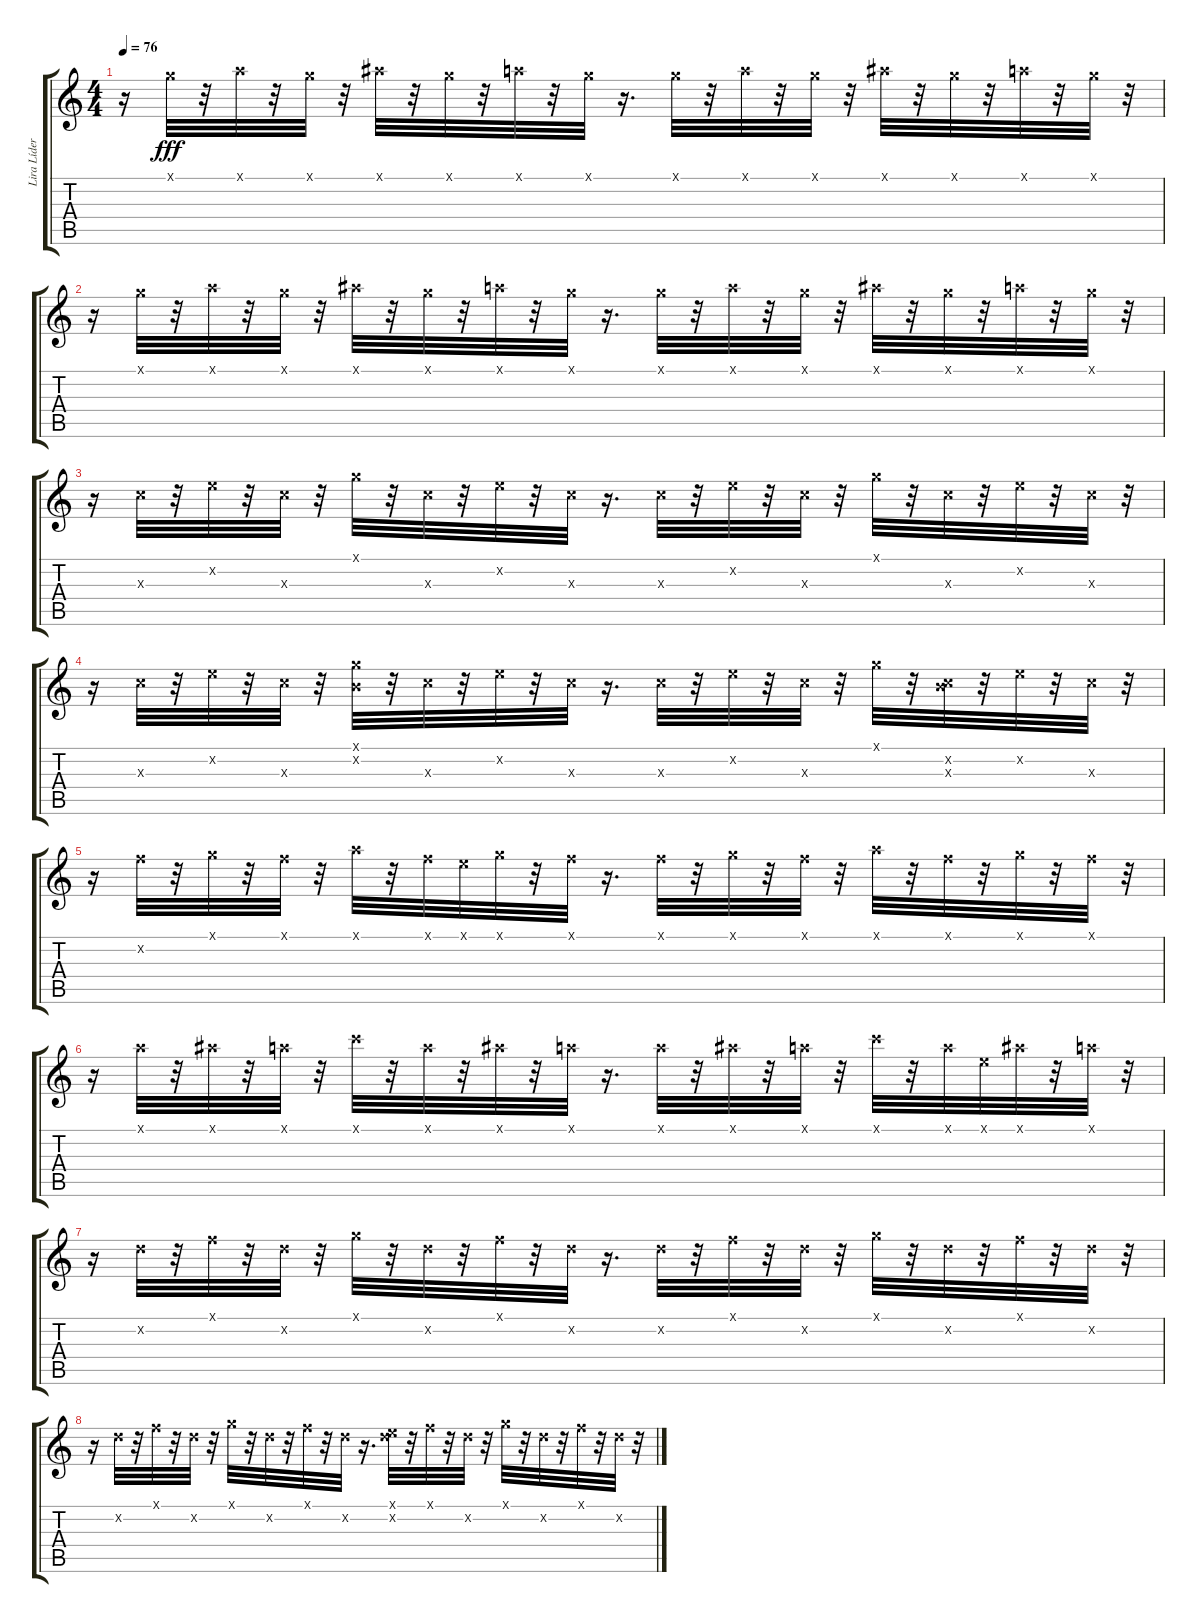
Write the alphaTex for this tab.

\track ("Lira Líder" "Lira Líder") {instrument overdrivenguitar}
\staff {score tabs}
\tuning (E4 B3 G3 D3 A2 E2) {hide}
\ts (4 4)
\tempo 76
\clef g2
\ks c
r.16{dy fff} 3.1{x}.32 r.32 5.1{x}.32 r.32 3.1{x}.32 r.32 6.1{x}.32 r.32 3.1{x}.32 r.32 5.1{x}.32 r.32 3.1{x}.32 r.16{d} 3.1{x}.32 r.32 5.1{x}.32 r.32 3.1{x}.32 r.32 6.1{x}.32 r.32 3.1{x}.32 r.32 5.1{x}.32 r.32 3.1{x}.32 r.32 |
r.16 3.1{x}.32 r.32 5.1{x}.32 r.32 3.1{x}.32 r.32 6.1{x}.32 r.32 3.1{x}.32 r.32 5.1{x}.32 r.32 3.1{x}.32 r.16{d} 3.1{x}.32 r.32 5.1{x}.32 r.32 3.1{x}.32 r.32 6.1{x}.32 r.32 3.1{x}.32 r.32 5.1{x}.32 r.32 3.1{x}.32 r.32 |
r.16 5.3{x}.32 r.32 5.2{x}.32 r.32 5.3{x}.32 r.32 3.1{x}.32 r.32 5.3{x}.32 r.32 5.2{x}.32 r.32 5.3{x}.32 r.16{d} 5.3{x}.32 r.32 5.2{x}.32 r.32 5.3{x}.32 r.32 3.1{x}.32 r.32 5.3{x}.32 r.32 5.2{x}.32 r.32 5.3{x}.32 r.32 |
r.16 5.3{x}.32 r.32 5.2{x}.32 r.32 5.3{x}.32 r.32 (3.1{x} 0.2{x}).32 r.32 5.3{x}.32 r.32 5.2{x}.32 r.32 5.3{x}.32 r.16{d} 5.3{x}.32 r.32 5.2{x}.32 r.32 5.3{x}.32 r.32 3.1{x}.32 r.32 (0.2{x} 5.3{x}).32 r.32 5.2{x}.32 r.32 5.3{x}.32 r.32 |
r.16 6.2{x}.32 r.32 3.1{x}.32 r.32 1.1{x}.32 r.32 5.1{x}.32 r.32 1.1{x}.32 0.1{x}.32 3.1{x}.32 r.32 1.1{x}.32 r.16{d} 1.1{x}.32 r.32 3.1{x}.32 r.32 1.1{x}.32 r.32 5.1{x}.32 r.32 1.1{x}.32 r.32 3.1{x}.32 r.32 1.1{x}.32 r.32 |
r.16 5.1{x}.32 r.32 6.1{x}.32 r.32 5.1{x}.32 r.32 8.1{x}.32 r.32 5.1{x}.32 r.32 6.1{x}.32 r.32 5.1{x}.32 r.16{d} 5.1{x}.32 r.32 6.1{x}.32 r.32 5.1{x}.32 r.32 8.1{x}.32 r.32 5.1{x}.32 0.1{x}.32 6.1{x}.32 r.32 5.1{x}.32 r.32 |
r.16 3.2{x}.32 r.32 1.1{x}.32 r.32 3.2{x}.32 r.32 3.1{x}.32 r.32 3.2{x}.32 r.32 1.1{x}.32 r.32 3.2{x}.32 r.16{d} 3.2{x}.32 r.32 1.1{x}.32 r.32 3.2{x}.32 r.32 3.1{x}.32 r.32 3.2{x}.32 r.32 1.1{x}.32 r.32 3.2{x}.32 r.32 |
r.16 3.2{x}.32 r.32 1.1{x}.32 r.32 3.2{x}.32 r.32 3.1{x}.32 r.32 3.2{x}.32 r.32 1.1{x}.32 r.32 3.2{x}.32 r.16{d} (0.1{x} 3.2{x}).32 r.32 1.1{x}.32 r.32 3.2{x}.32 r.32 3.1{x}.32 r.32 3.2{x}.32 r.32 1.1{x}.32 r.32 3.2{x}.32 r.32
